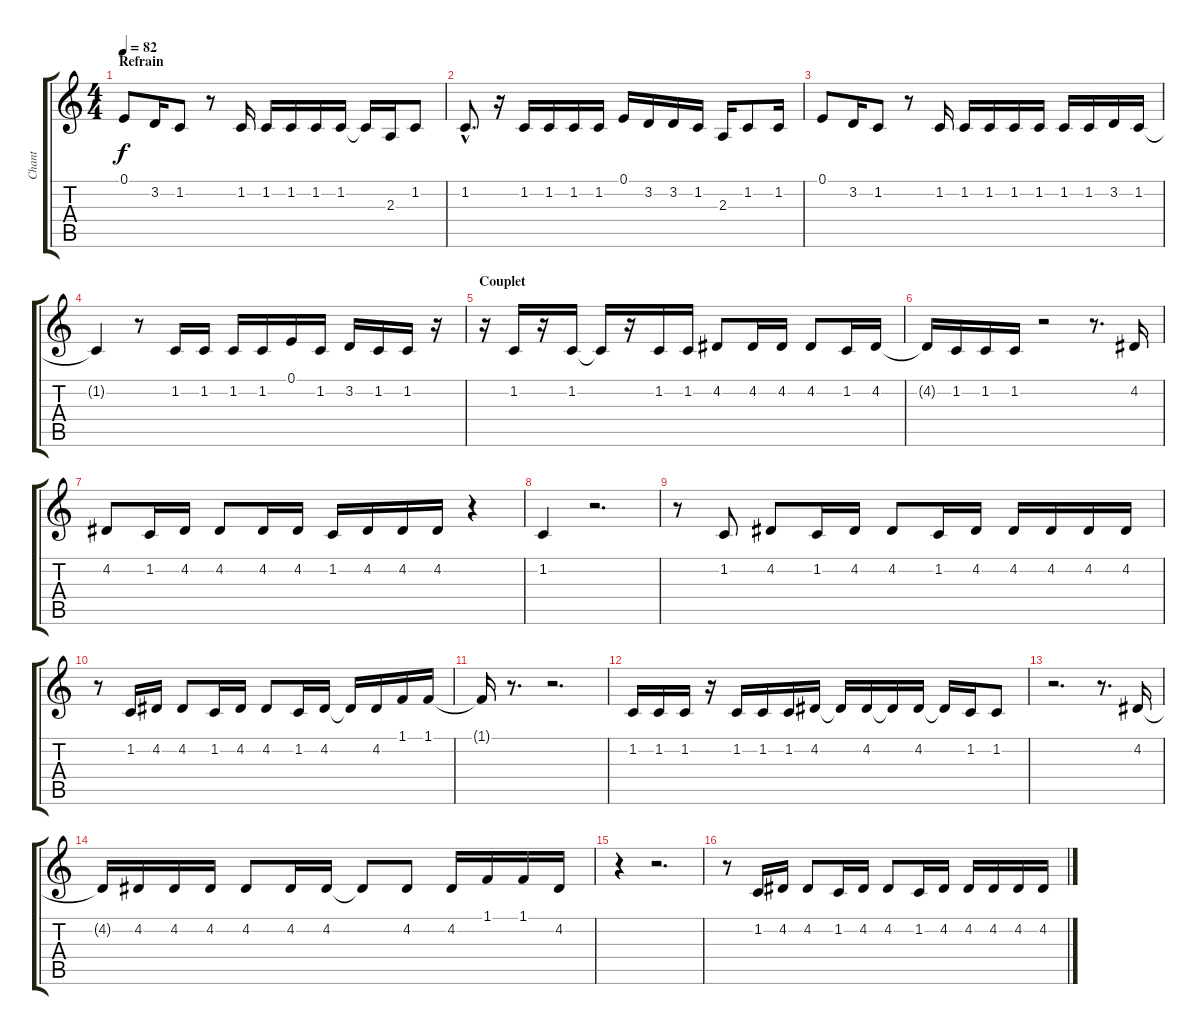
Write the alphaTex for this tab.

\track ("Chant" "Chant") {instrument lead6voice}
\staff {score tabs}
\tuning (E4 B3 G3 D3 A2 E2) {hide}
\ts (4 4)
\section ("" "Refrain")
\tempo 82
\clef g2
\ks c
0.1.8{dy f} 3.2.16 1.2.8 r.8 1.2.16 1.2.16 1.2.16 1.2.16 1.2.16 1.2{t}.16 2.3.16 1.2.8 |
1.2{hac}.8{d} r.16 1.2.16 1.2.16 1.2.16 1.2.16 0.1.16 3.2.16 3.2.16 1.2.16 2.3.16 1.2.8 1.2.16 |
0.1.8 3.2.16 1.2.8 r.8 1.2.16 1.2.16 1.2.16 1.2.16 1.2.16 1.2.16 1.2.16 3.2.16 1.2.16 |
1.2{t}.4 r.8 1.2.16 1.2.16 1.2.16 1.2.16 0.1.16 1.2.16 3.2.16 1.2.16 1.2.16 r.16 |
\section ("" "Couplet")
r.16 1.2.16 r.16 1.2.16 1.2{t}.16 r.16 1.2.16 1.2.16 4.2.8 4.2.16 4.2.16 4.2.8 1.2.16 4.2.16 |
4.2{t}.16 1.2.16 1.2.16 1.2.16 r.2 r.8{d} 4.2.16 |
4.2.8 1.2.16 4.2.16 4.2.8 4.2.16 4.2.16 1.2.16 4.2.16 4.2.16 4.2.16 r.4 |
1.2.4 r.2{d} |
r.8 1.2.8 4.2.8 1.2.16 4.2.16 4.2.8 1.2.16 4.2.16 4.2.16 4.2.16 4.2.16 4.2.16 |
r.8 1.2.16 4.2.16 4.2.8 1.2.16 4.2.16 4.2.8 1.2.16 4.2.16 4.2{t}.16 4.2.16 1.1.16 1.1.16 |
1.1{t}.16 r.8{d} r.2{d} |
1.2.16 1.2.16 1.2.16 r.16 1.2.16 1.2.16 1.2.16 4.2.16 4.2{t}.16 4.2.16 4.2{t}.16 4.2.16 4.2{t}.16 1.2.16 1.2.8 |
r.2{d} r.8{d} 4.2.16 |
4.2{t}.16 4.2.16 4.2.16 4.2.16 4.2.8 4.2.16 4.2.16 4.2{t}.8 4.2.8 4.2.16 1.1.16 1.1.16 4.2.16 |
r.4 r.2{d} |
r.8 1.2.16 4.2.16 4.2.8 1.2.16 4.2.16 4.2.8 1.2.16 4.2.16 4.2.16 4.2.16 4.2.16 4.2.16
